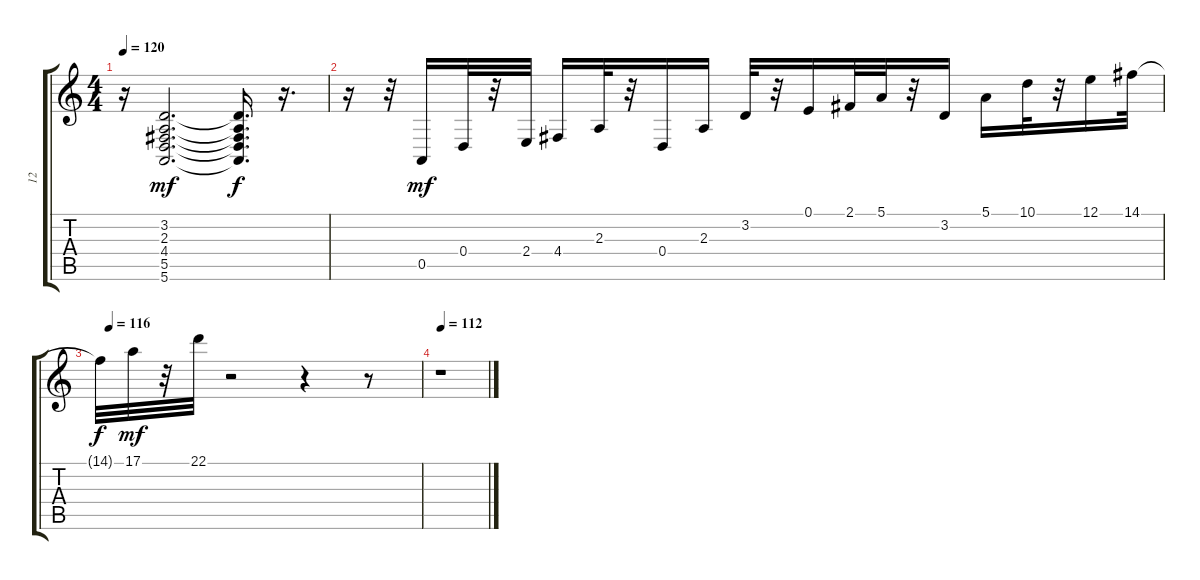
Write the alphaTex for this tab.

\track ("12" "12") {instrument vibraphone}
\staff {score tabs}
\tuning (E4 B3 G3 D3 A2 E2) {hide}
\ts (4 4)
\tempo 120
\clef g2
\ks c
r.16{dy mf} (3.2 2.3 4.4 5.5 5.6).2{d} (3.2{t} 2.3{t} 4.4{t} 5.5{t} 5.6{t}).16{d dy f} r.16{d} |
r.16 r.32 0.5.16{dy mf} 0.4.32 r.32 2.4.32 4.4.16 2.3.32 r.32 0.4.16 2.3.16 3.2.32 r.32 0.1.16 2.1.32 5.1.32 r.32 3.2.16 5.1.16 10.1.32 r.32 12.1.16 14.1.32 |
\tempo (116 0.03125)
14.1{t}.32{dy f} 17.1.32{dy mf} r.32 22.1.32 r.2 r.4 r.8 |
\tempo (112 0.03125)
r.1
